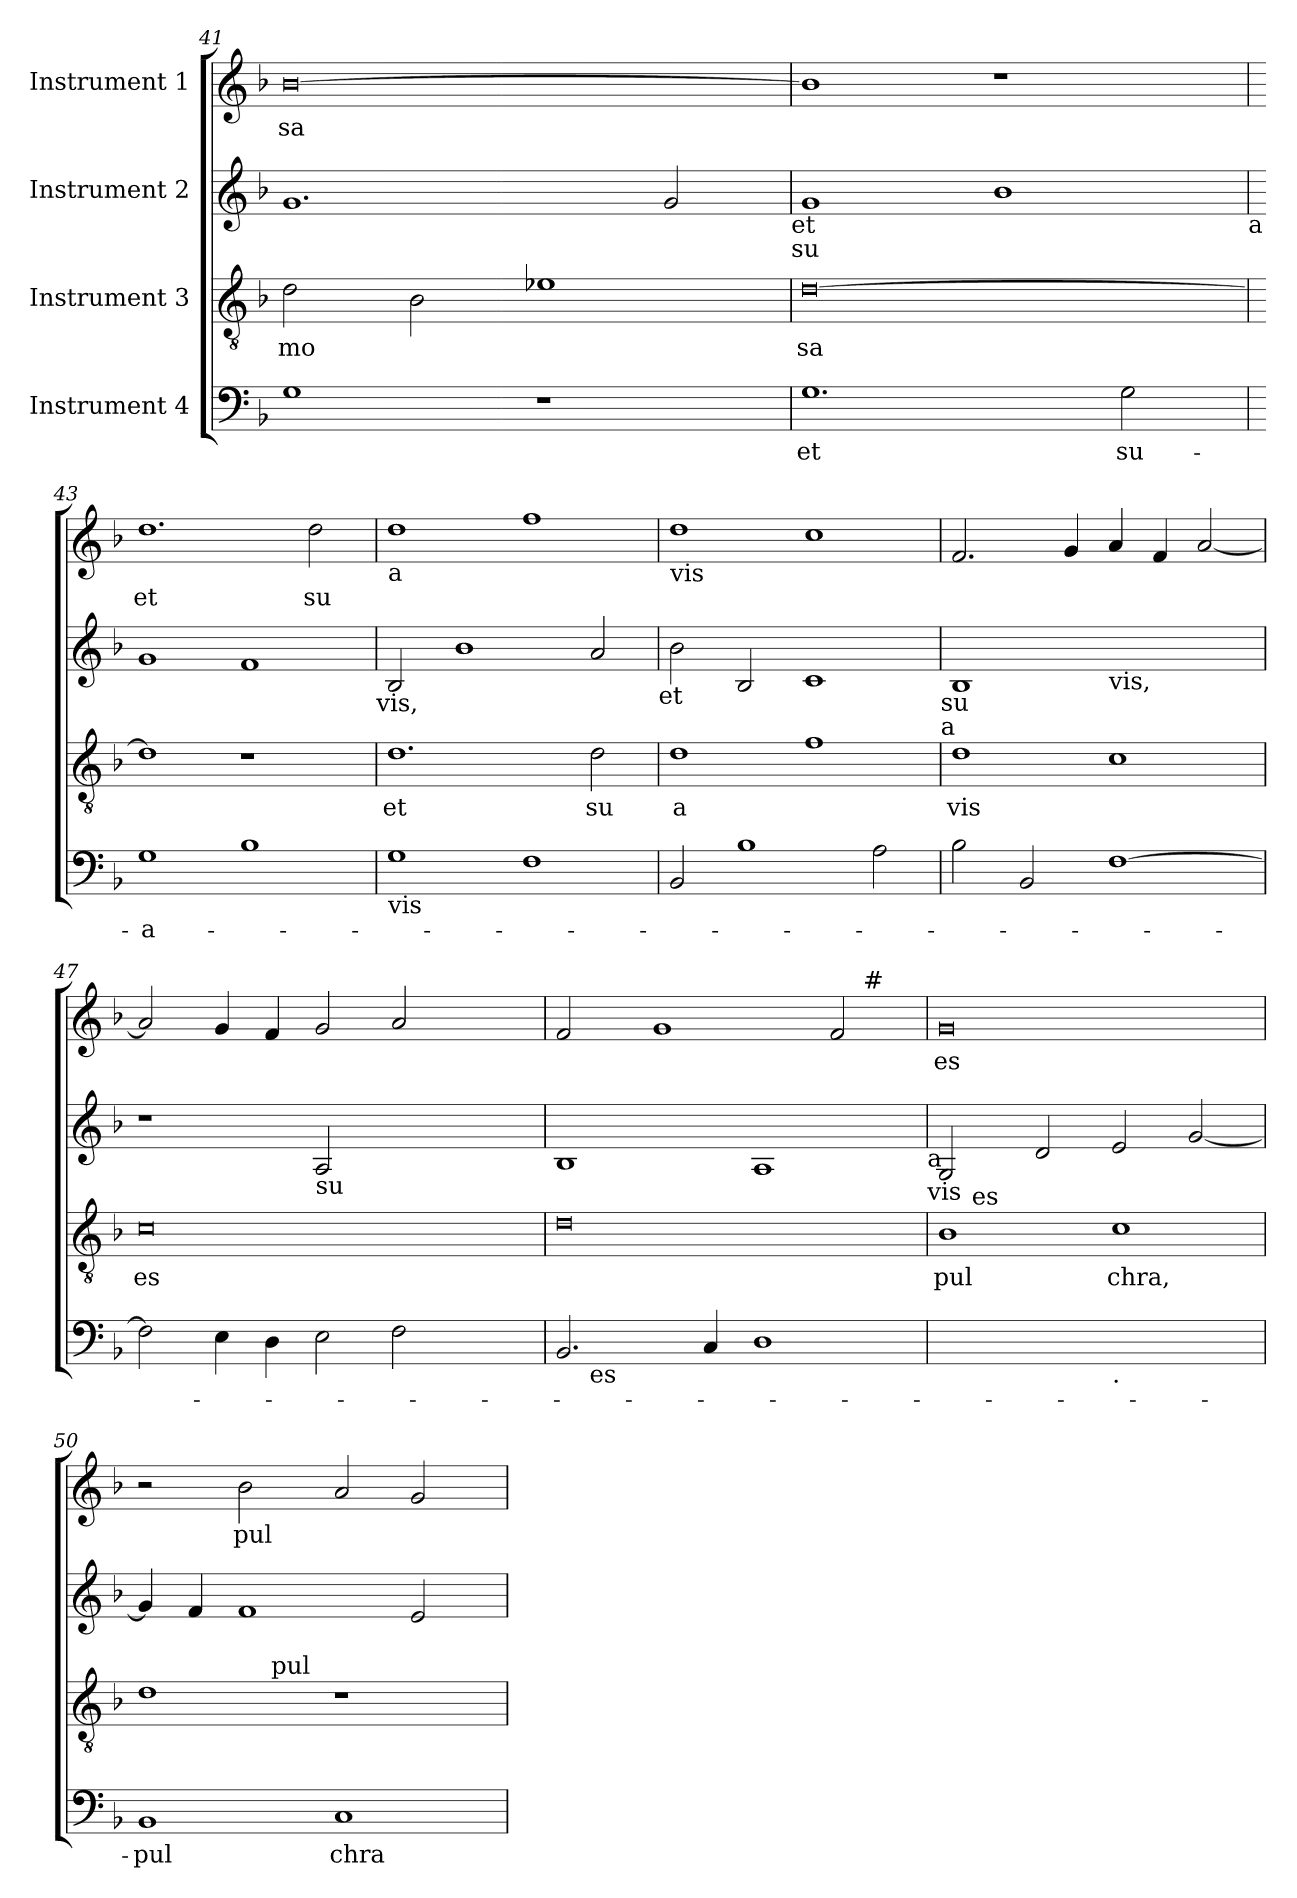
**kern	**text	**kern	**text	**kern	**kern	**text
*part4	*part4	*part3	*part3	*part2	*part1	*part1
*staff4	*staff4	*staff3	*staff3	*staff2	*staff1	*staff1
*I"Instrument 4	*	*I"Instrument 3	*	*I"Instrument 2	*I"Instrument 1	*
*clefF4	*	*clefGv2	*	*clefG2	*clefG2	*
*k[b-]	*	*k[b-]	*	*k[b-]	*k[b-]	*
*F:	*	*F:	*	*F:	*F:	*
=41	=41	=41	=41	=41	=41	=41
!	!	!	!LO:LY:b	!	!	!LO:LY:b
1G	.	2d\	mo	1.g	[>0b-	sa
.	.	2B-\	.	.	.	.
1r	.	1e-X	.	.	.	.
.	.	.	.	2g/	.	.
!	!	!	!	!LO:TX:b:t=et	!	!
!	!	!	!	!LO:TX:b:t=su	!	!
=42	=42	=42	=42	=42	=42	=42
!	!LO:LY:b	!	!LO:LY:b	!	!	!
1.G	et	[>0d	sa	1g	1b-]	.
.	.	.	.	1b-	1r	.
!	!LO:LY:b	!	!	!	!	!
2G\	su-	.	.	.	.	.
!	!	!	!	!LO:TX:b:t=a	!	!
=43	=43	=43	=43	=43	=43	=43
!	!LO:LY:b	!	!	!	!	!LO:LY:b
1G	-a-	1d]	.	1g	1.dd	et
1B-	.	1r	.	1f	.	.
!	!	!	!	!	!	!LO:LY:b
.	.	.	.	.	2dd\	su
!	!	!	!	!LO:TX:b:t=vis,	!	!
!!LO:LB:g=z
=44	=44	=44	=44	=44	=44	=44
!	!	!	!	!	!LO:TX:b:t=a	!
!LO:TX:b:t=vis	!	!	!	!	!	!
!	!	!	!LO:LY:b	!	!	!
1G	.	1.d	et	2B-/	1dd	.
.	.	.	.	1b-	.	.
1F	.	.	.	.	1ff	.
!	!	!	!LO:LY:b	!	!	!
.	.	2d\	su	2a/	.	.
!	!	!	!	!LO:TX:b:t=et	!	!
=45	=45	=45	=45	=45	=45	=45
!	!	!	!	!	!LO:TX:b:t=vis	!
!	!	!	!LO:LY:b	!	!	!
2BB-/	.	1d	a	2b-\	1dd	.
1B-	.	.	.	2B-/	.	.
.	.	1f	.	1c	1cc	.
2A\	.	.	.	.	.	.
!	!	!	!	!LO:TX:b:t=su	!	!
!	!	!	!	!LO:TX:b:t=a	!	!
=46	=46	=46	=46	=46	=46	=46
!	!	!	!LO:LY:b	!	!	!
2B-\	.	1d	vis	1B-	2.f/	.
2BB-/	.	.	.	.	.	.
.	.	.	.	.	4g/	.
!	!	!	!	!LO:TX:b:t=vis,	!	!
[>1F	.	1c	.	1ryy	4a/	.
.	.	.	.	.	4f/	.
.	.	.	.	.	[<2a/	.
=47	=47	=47	=47	=47	=47	=47
!	!	!	!LO:LY:b	!	!	!
2F\]	.	0c	es	1r	2a/]	.
4E\	.	.	.	.	4g/	.
4D\	.	.	.	.	4f/	.
!	!	!	!	!LO:TX:b:t=su	!	!
2E\	.	.	.	2A/	2g/	.
2F\	.	.	.	1ryy	2a/	.
2ryy	.	2ryy	.	.	2ryy	.
=48	=48	=48	=48	=48	=48	=48
*^	*	*	*	*	*^	*
2.BB-/	8ryy	.	0d	.	1B-	2f/	1ryy	.
!	!LO:TX:b:t=es	!	!	!	!	!	!	!
.	1...ryy	.	.	.	.	.	.	.
.	.	.	.	.	.	1g	.	.
4C/	.	.	.	.	.	.	.	.
1D	.	.	.	.	1A	.	2ryy	.
.	.	.	.	.	.	2f/	8ryy	.
!	!	!	!	!	!	!	!LO:TX:a:t=#	!
.	.	.	.	.	.	.	4.ryy	.
!	!	!	!	!	!LO:TX:b:t=a	!	!	!
!	!	!	!	!	!LO:TX:b:t=vis	!	!	!
!!LO:LB:g=z
=49	=49	=49	=49	=49	=49	=49	=49	=49
!	!	!	!	!LO:LY:b	!	!	!	!LO:LY:b
*v	*v	*	*^	*	*	*v	*v	*
1ryy	.	1B-	8ryy	pul	2G/	0g	es
!	!	!	!LO:TX:a:t=es	!	!	!	!
.	.	.	1...ryy	.	.	.	.
.	.	.	.	.	2d/	.	.
!LO:TX:b:t=.	!	!	!	!	!	!	!
!	!	!	!	!LO:LY:b	!	!	!
1ryy	.	1c	.	chra,	2e/	.	.
.	.	.	.	.	[<2g/	.	.
=50	=50	=50	=50	=50	=50	=50	=50
!	!LO:LY:b	!	!	!	!	!	!
1BB-	-pul	1d	2ryy	.	4g/]	2r	.
.	.	.	.	.	4f/	.	.
!	!	!	!	!	!	!	!LO:LY:b
.	.	.	8ryy	.	1f	2b-\	pul
!	!	!	!LO:TX:a:t=pul	!	!	!	!
.	.	.	1ryy	.	.	.	.
!	!LO:LY:b	!	!	!	!	!	!
1C	chra	1r	.	.	.	2a/	.
.	.	.	.	.	2e/	2g/	.
.	.	.	4.ryy	.	.	.	.
*	*	*v	*v	*	*	*	*
=	=	=	=	=	=	=
*-	*-	*-	*-	*-	*-	*-
